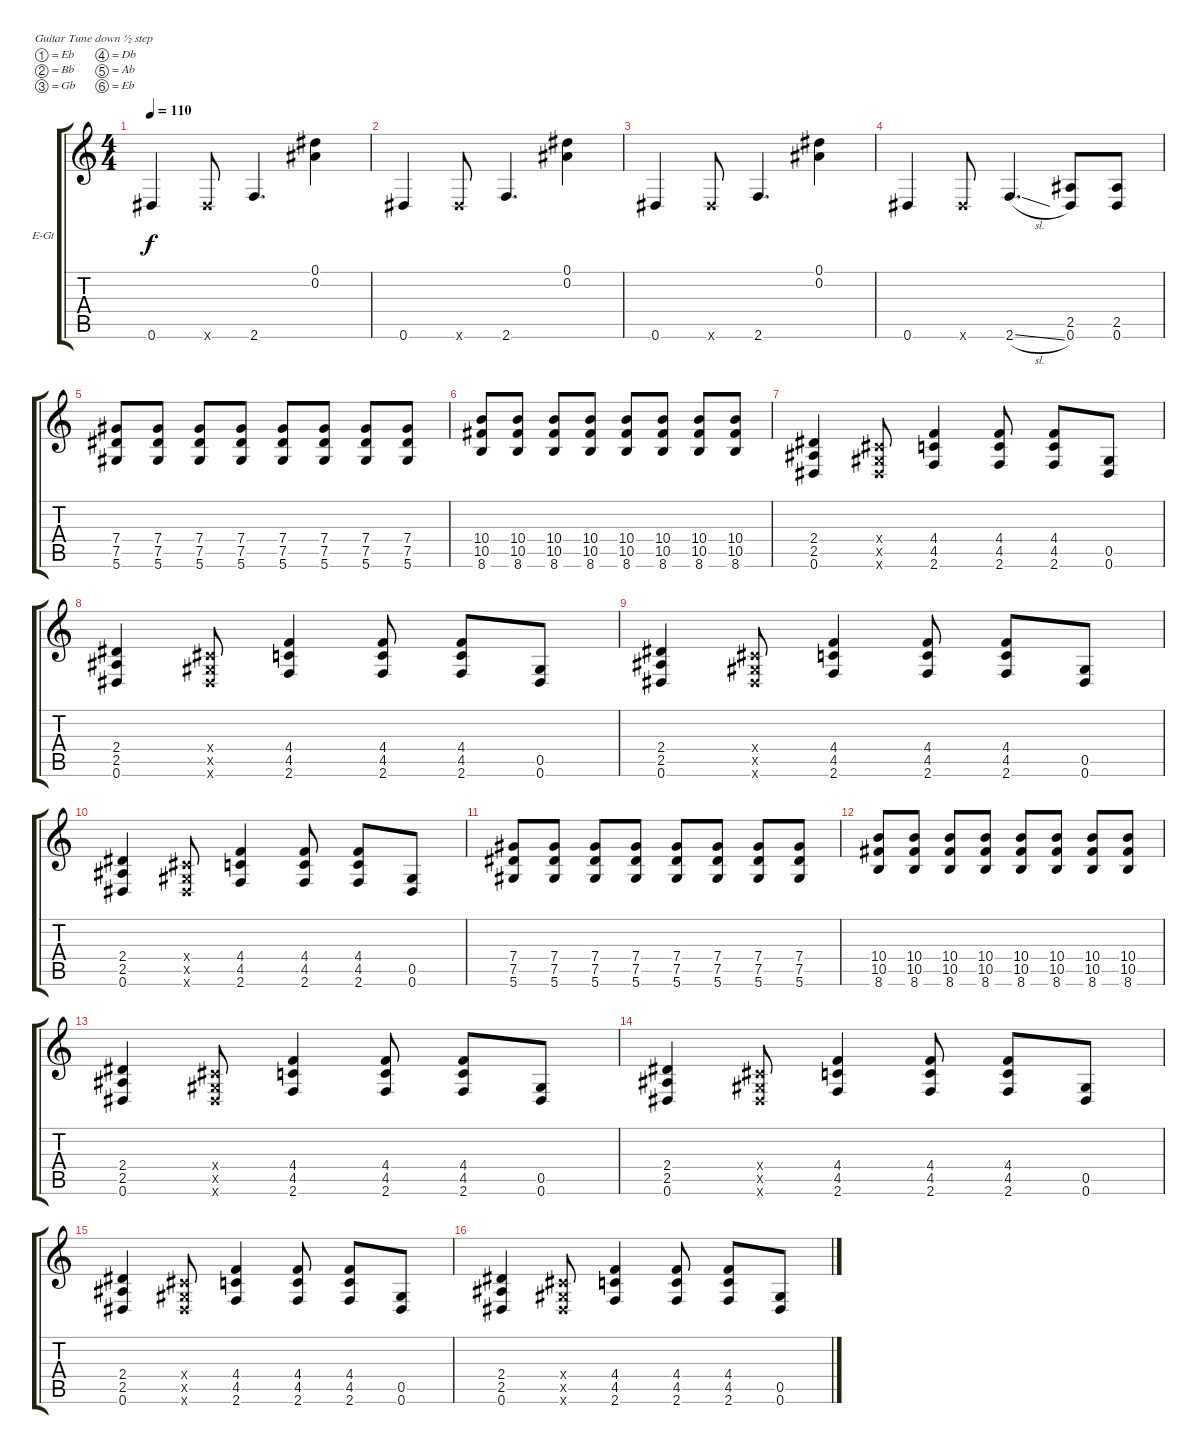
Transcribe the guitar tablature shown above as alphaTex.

\bracketExtendMode groupsimilarinstruments
\firstSystemTrackNameOrientation horizontal
\otherSystemsTrackNameOrientation horizontal
\track ("Kurt" "E-Gt") {instrument electricguitarjazz}
\staff {score tabs}
\tuning (Eb4 Bb3 Gb3 Db3 Ab2 Eb2)
\ts (4 4)
\tempo 110
\clef g2
\ks c
0.6.4{dy f} 0.6{x}.8 2.6.4{d} (0.1 0.2).4 |
0.6.4 0.6{x}.8 2.6.4{d} (0.1 0.2).4 |
0.6.4 0.6{x}.8 2.6.4{d} (0.1 0.2).4 |
0.6.4 0.6{x}.8 2.6{sl}.4{d} (2.5 0.6).8 (2.5 0.6).8 |
(7.4 7.5 5.6).8 (7.4 7.5 5.6).8 (7.4 7.5 5.6).8 (7.4 7.5 5.6).8 (7.4 7.5 5.6).8 (7.4 7.5 5.6).8 (7.4 7.5 5.6).8 (7.4 7.5 5.6).8 |
(10.4 10.5 8.6).8 (10.4 10.5 8.6).8 (10.4 10.5 8.6).8 (10.4 10.5 8.6).8 (10.4 10.5 8.6).8 (10.4 10.5 8.6).8 (10.4 10.5 8.6).8 (10.4 10.5 8.6).8 |
(2.4 2.5 0.6).4 (0.4{x} 0.5{x} 0.6{x}).8 (4.4 4.5 2.6).4 (4.4 4.5 2.6).8 (4.4 4.5 2.6).8 (0.5 0.6).8 |
(2.4 2.5 0.6).4 (0.4{x} 0.5{x} 0.6{x}).8 (4.4 4.5 2.6).4 (4.4 4.5 2.6).8 (4.4 4.5 2.6).8 (0.5 0.6).8 |
(2.4 2.5 0.6).4 (0.4{x} 0.5{x} 0.6{x}).8 (4.4 4.5 2.6).4 (4.4 4.5 2.6).8 (4.4 4.5 2.6).8 (0.5 0.6).8 |
(2.4 2.5 0.6).4 (0.4{x} 0.5{x} 0.6{x}).8 (4.4 4.5 2.6).4 (4.4 4.5 2.6).8 (4.4 4.5 2.6).8 (0.5 0.6).8 |
(7.4 7.5 5.6).8 (7.4 7.5 5.6).8 (7.4 7.5 5.6).8 (7.4 7.5 5.6).8 (7.4 7.5 5.6).8 (7.4 7.5 5.6).8 (7.4 7.5 5.6).8 (7.4 7.5 5.6).8 |
(10.4 10.5 8.6).8 (10.4 10.5 8.6).8 (10.4 10.5 8.6).8 (10.4 10.5 8.6).8 (10.4 10.5 8.6).8 (10.4 10.5 8.6).8 (10.4 10.5 8.6).8 (10.4 10.5 8.6).8 |
(2.4 2.5 0.6).4 (0.4{x} 0.5{x} 0.6{x}).8 (4.4 4.5 2.6).4 (4.4 4.5 2.6).8 (4.4 4.5 2.6).8 (0.5 0.6).8 |
(2.4 2.5 0.6).4 (0.4{x} 0.5{x} 0.6{x}).8 (4.4 4.5 2.6).4 (4.4 4.5 2.6).8 (4.4 4.5 2.6).8 (0.5 0.6).8 |
(2.4 2.5 0.6).4 (0.4{x} 0.5{x} 0.6{x}).8 (4.4 4.5 2.6).4 (4.4 4.5 2.6).8 (4.4 4.5 2.6).8 (0.5 0.6).8 |
(2.4 2.5 0.6).4 (0.4{x} 0.5{x} 0.6{x}).8 (4.4 4.5 2.6).4 (4.4 4.5 2.6).8 (4.4 4.5 2.6).8 (0.5 0.6).8
